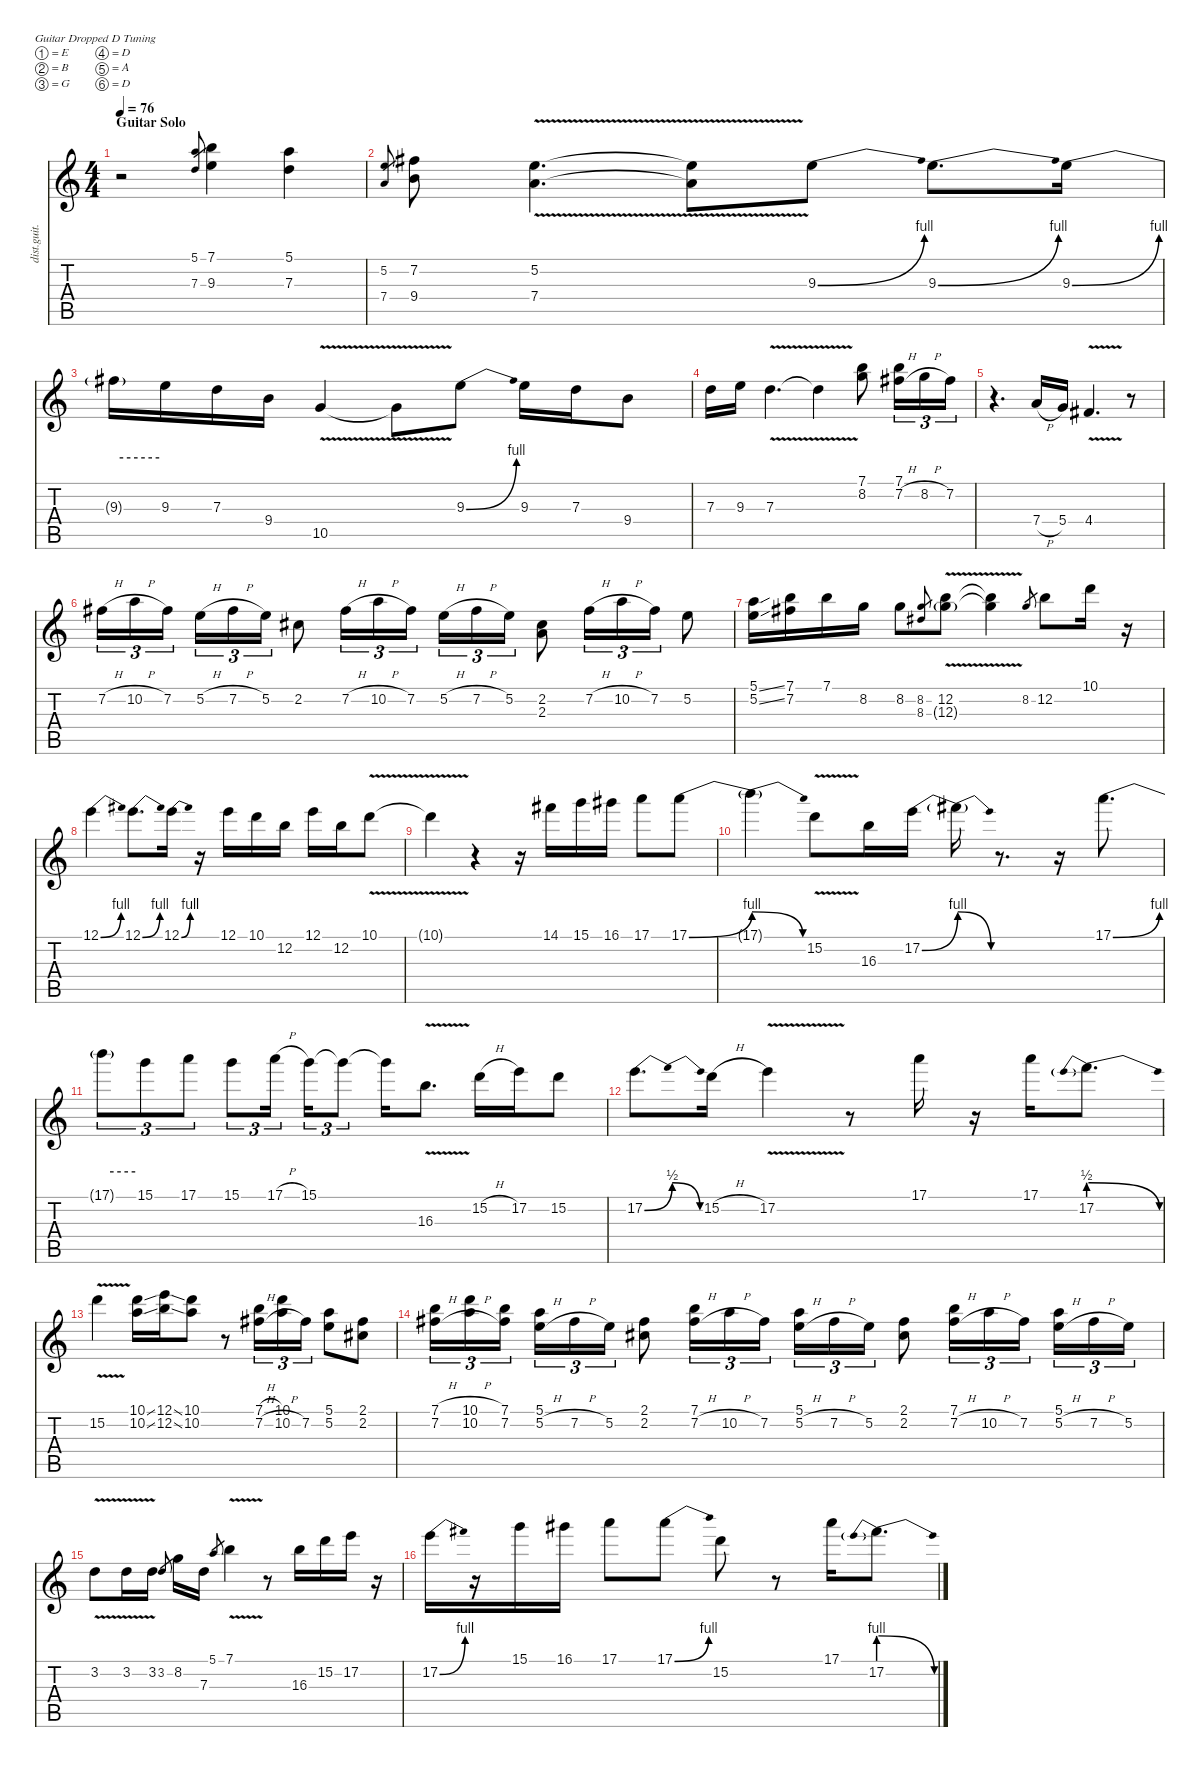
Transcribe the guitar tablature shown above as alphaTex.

\defaultSystemsLayout 4
\hideDynamics
\bracketExtendMode nobrackets
\otherSystemsTrackNameOrientation horizontal
\track ("Lead Guitar" "dist.guit.") {instrument distortionguitar}
\staff {score tabs}
\tuning (E4 B3 G3 D3 A2 D2)
\ts (4 4)
\section ("" "Guitar Solo")
\tempo 76
\clef g2
\ks c
r.2{dy mf beam Down} (5.1 7.3).8{gr beam Up} (7.1 9.3).4{dy f beam Down} (5.1 7.3).4{beam Down} |
(5.2 7.4).8{gr dy mf beam Up} (7.2{acc #} 9.4).8{dy f beam Down} (5.2{v} 7.4{v}).4{d beam Down} (5.2{v t} 7.4{v t}).8{beam Down} 9.3{be (bend 0 0 30 4)}.8{beam Down} 9.3{be (bend 0 0 30 4)}.8{d beam Down} 9.3{be (bend 0 0 60 4)}.16{beam Down} |
9.3{be (hold 0 4 60 4) t}.16{beam Down} 9.3.16{beam Down} 7.3.16{beam Down} 9.4.16{beam Down} 10.5{v}.4{beam Up} 10.5{v t}.8{beam Down} 9.3{be (bend 0 0 30 4)}.8{beam Down} 9.3.16{beam Down} 7.3.16{beam Down} 9.4.8{beam Down} |
7.3.16{beam Down} 9.3.16{beam Down} 7.3{v}.4{d beam Down} 7.3{v t}.4{beam Down} (7.1 8.2).8{beam Down} (7.1 7.2{h acc #}).16{tu (3 2) beam Down} 8.2{h}.16{tu (3 2) beam Down} 7.2{acc #}.16{tu (3 2) beam Down} |
r.4{d beam Down} 7.4{h}.16{beam Up} 5.4.16{beam Up} 4.4{v acc #}.4{d beam Up} r.8{beam Up} |
7.2{h acc #}.16{tu (3 2) beam Down} 10.2{h}.16{tu (3 2) beam Down} 7.2{acc #}.16{tu (3 2) beam Down} 5.2{h}.16{tu (3 2) beam Down} 7.2{h acc #}.16{tu (3 2) beam Down} 5.2.16{tu (3 2) beam Down} 2.2{acc #}.8{beam Down} 7.2{h acc #}.16{tu (3 2) beam Down} 10.2{h}.16{tu (3 2) beam Down} 7.2{acc #}.16{tu (3 2) beam Down} 5.2{h}.16{tu (3 2) beam Down} 7.2{h acc #}.16{tu (3 2) beam Down} 5.2.16{tu (3 2) beam Down} (2.2{acc #} 2.3).8{beam Down} 7.2{h acc #}.16{tu (3 2) beam Down} 10.2{h}.16{tu (3 2) beam Down} 7.2{acc #}.16{tu (3 2) beam Down} 5.2.8{beam Down} |
(5.1{ss} 5.2{ss}).16{beam Down} (7.1 7.2{acc #}).16{beam Down} 7.1.16{beam Down} 8.2.16{beam Down} 8.2.8{beam Down} (8.2 8.3{acc #}).8{gr dy mf beam Up} (12.2{v} 12.3{v g}).8{dy f beam Down} (12.2{v t} 12.3{v t}).4{beam Down} 8.2.8{gr dy mf beam Up} 12.2.8{dy f beam Down} 10.1.16{beam Down} r.16{beam Down} |
12.1{be (bend 0 0 30 4)}.4{beam Down} 12.1{be (bend 0 0 30 4)}.8{d beam Down} 12.1{be (bend 0 0 30 4)}.16{beam Down} r.16{beam Down} 12.1.16{beam Down} 10.1.16{beam Down} 12.2.16{beam Down} 12.1.16{beam Down} 12.2.16{beam Down} 10.1{v}.8{beam Down} |
10.1{v t}.4{beam Down} r.4{beam Down} r.16{beam Down} 14.1{acc #}.16{beam Down} 15.1.16{beam Down} 16.1{acc #}.16{beam Down} 17.1.8{beam Down} 17.1{be (bend 0 0 60 4)}.8{beam Down} |
17.1{be (release 0 4 60 0) t}.4{beam Down} 15.2{v}.8{beam Down} 16.3.16{beam Down} 17.2{be (bend 0 0 60 4)}.16{beam Down} 17.2{be (release 0 4 60 0) t}.16{beam Down} r.8{d beam Down} r.16{beam Down} 17.1{be (bend 0 0 60 4)}.8{d beam Down} |
17.1{be (hold 0 4 60 4) t}.8{tu (3 2) beam Down} 15.1.8{tu (3 2) beam Down} 17.1.8{tu (3 2) beam Down} 15.1.8{tu (3 2) beam Down} 17.1{h}.16{tu (3 2) beam Down} 15.1.16{tu (3 2) beam Down} 15.1{t}.8{tu (3 2) beam Down} 15.1{t}.16{beam Down} 16.3{v}.8{d beam Down} 15.2{h}.16{beam Down} 17.2.16{beam Down} 15.2.8{beam Down} |
17.2{be (bendrelease 0 0 9.999999599999999 2 25.0000008 2 36 0)}.8{d beam Down} 15.2{h}.16{beam Down} 17.2{v}.4{beam Down} r.8{beam Down} 17.1.16{beam Down} r.16{beam Down} 17.1.16{beam Down} 17.2{be (prebendrelease 0 2 39.999998399999996 0)}.8{d beam Down} |
15.2{v}.4{beam Down} (10.1{ss} 10.2{ss}).16{beam Down} (12.1{ss} 12.2{ss}).16{beam Down} (10.1 10.2).8{beam Down} r.8{beam Down} (7.1{h} 7.2{h acc #}).16{tu (3 2) beam Down} (10.1 10.2{h}).16{tu (3 2) beam Down} 7.2{acc #}.16{tu (3 2) beam Down} (5.1 5.2).8{beam Down} (2.1{acc #} 2.2{acc #}).8{beam Down} |
(7.1{h} 7.2{h acc #}).16{tu (3 2) beam Down} (10.1{h} 10.2{h}).16{tu (3 2) beam Down} (7.1 7.2{acc #}).16{tu (3 2) beam Down} (5.1 5.2{h}).16{tu (3 2) beam Down} 7.2{h acc #}.16{tu (3 2) beam Down} 5.2.16{tu (3 2) beam Down} (2.1{acc #} 2.2{acc #}).8{beam Down} (7.1 7.2{h acc #}).16{tu (3 2) beam Down} 10.2{h}.16{tu (3 2) beam Down} 7.2{acc #}.16{tu (3 2) beam Down} (5.1 5.2{h}).16{tu (3 2) beam Down} 7.2{h acc #}.16{tu (3 2) beam Down} 5.2.16{tu (3 2) beam Down} (2.1{acc #} 2.2{acc #}).8{beam Down} (7.1 7.2{h acc #}).16{tu (3 2) beam Down} 10.2{h}.16{tu (3 2) beam Down} 7.2{acc #}.16{tu (3 2) beam Down} (5.1 5.2{h}).16{tu (3 2) beam Down} 7.2{h acc #}.16{tu (3 2) beam Down} 5.2.16{tu (3 2) beam Down} |
3.2{v}.8{beam Down} 3.2{v}.16{beam Down} 3.2{v}.16{beam Down} 3.2.8{gr beam Up} 8.2.16{beam Down} 7.3.16{beam Down} 5.1.8{gr dy mf beam Up} 7.1{v}.4{dy f beam Down} r.8{beam Down} 16.3.16{beam Down} 15.2.16{beam Down} 17.2.16{beam Down} r.16{beam Down} |
17.2{be (bend 0 0 30 4)}.16{beam Down} r.16{beam Down} 15.1.16{beam Down} 16.1{acc #}.16{beam Down} 17.1.8{beam Down} 17.1{be (bend 0 0 30 4)}.8{beam Down} 15.2.8{beam Down} r.8{beam Down} 17.1.16{beam Down} 17.2{be (prebendrelease 0 4 39.999998399999996 0)}.8{d beam Down}
